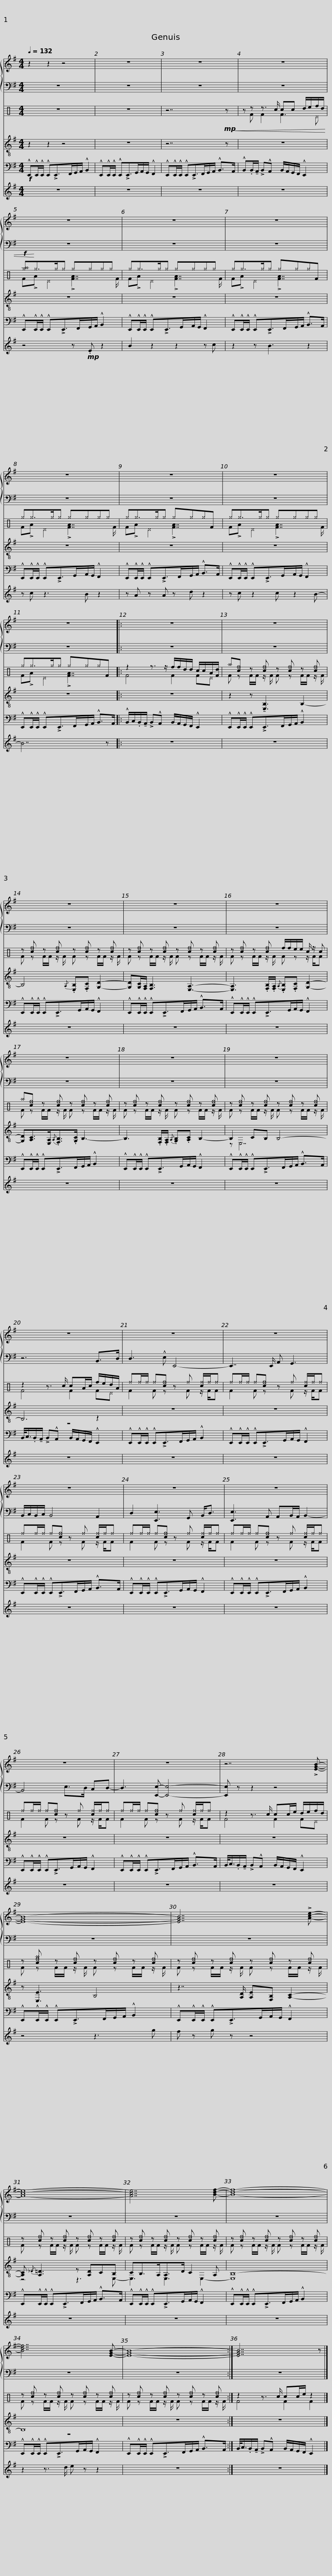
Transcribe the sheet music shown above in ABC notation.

X:1
%%score { 1 | 2 } ( 3 4 ) ( 5 6 ) 7 8
L:1/8
Q:1/4=132
M:4/4
I:linebreak $
K:G
V:1 treble
V:2 bass
V:3 perc
K:none
V:4 perc
K:none
V:5 treble-8
V:6 treble-8
V:7 bass transpose=-12
V:8 treble
V:1
 z2 z2 z4 | z8 | z8 |$ z8 | z8 | %5
 z8 |$ z8 | z8 | z8 |$ z8 | %10
 z8 |: z8 |$ z8 | z8 |$ z8 | %15
 z8 |$ z8 | z8 |$ z8 | z8 |$ %20
 z8 | z8 | z8 |$ z8 | z8 | %25
 z8 |$ z8 | z7 !>![EGB]- |$ [EGB]8- | [EGB]7 !>![Ace]- |$ %30
 [Ace]8- | [Ace]7 [Bdf]- |$ [Bdf]8- | [Bdf]7 [EGB]- |$ [EGB]8- :| %35
 [EGB]7 z |] %36
V:2
 z8 | z8 | z8 |$ z8 | z8 | %5
 z8 |$ z8 | z8 | z8 |$ z8 | %10
 z8 |: z8 |$ z8 | z8 |$ z8 | %15
 z8 |$ z8 | z8 |$ z8 | z6 B,,>D, |$ %20
 D,3 !^!E, E,,4- | E,,7/2 E,,/ A,, G,,3 | B,,/C,/B,,/C,/ B,,4 A,,2 |$ D,2 [E,,E,]3 G,, B,,<D, | [E,,E,]3 A,, A,,B,,/A,,/ B,,2- | %25
 B,,4 E,>D, C,D,- |$ D,3 [E,,E,]- [E,,E,]4- | [E,,E,] z z2 z4 |$ z8 | z8 |$ %30
 z8 | z8 |$ z8 | z8 |$ z8 :| %35
 z8 |] %36
V:3
[K:C] z8 | z8 | z7!mp!!<(! z |$ z z z3/2 c/ cc d/e/f/d/ |!f! [^g^a]!<)!^g>^g^g ^g^g^g^g | %5
 ^g^g>^g^g ^g^g^g^g |$ ^g^g>^g^g ^g^g^gF | ^g^g>^g^g ^g^g^g^g | ^g^g>^g^g ^g^g^gF |$ ^g^g>^g^g ^g^g^g^g | %10
 ^g^g>^g^g ^g^g^gF |: z2 z3/2 z/ f/f/d/d/ c/c/A/[Fd]/ |$ ^a[c_f] z [c_f] z [c_f] z [c_f] | z [c_f] z [c_f] z [c_f] z [c_f] |$ z [c_f] z [c_f] z [c_f] z [c_f] | %15
 z [c_f] z [c_f] f/f/e/e/ c/ z/ c |$ ^a[c_f] z [c_f] z [c_f] z [c_f] | z [c_f] z [c_f] z [c_f] z [c_f] |$ z [c_f] z [c_f] z [c_f] z [c_f] | z2 z3/2 c/ cA/c/ f/e/d/A/ |$ %20
 ^f^f/^f/ ^f[c_f] z ^f [c^f]/^f/^f | ^f^f/^f/ ^f[c_f] z ^f [c^f]/^f/^f | ^f^f/^f/ ^f[c_f] z ^f [c^f]/^f/^f |$ ^f^f/^f/ ^f[c_f] z ^f [c^f]/^f/^f | ^f^f/^f/ ^f[c_f] z ^f [c^f]/^f/^f | %25
 ^f^f/^f/ ^f[c_f] z ^f [c^f]/^f/^f |$ ^f^f/^f/ ^f[c_f] z ^f [c^f]/^f/^f | z2 z3/2 c/ cc/e/ d/e/f/d/ |$ z [c_f^a] z [c_f] z [c_f] z [c_f] | z [c_f] z [c_f] z [c_f] z [c_f] |$ %30
 z [c_f] z [c_f] z [c_f] z [c_f] | z [c_f] z [c_f] z [c_f] z [c_f] |$ z [c_f] z [c_f] z [c_f] z [c_f] | z [c_f] z [c_f] z [c_f] z [c_f] |$ z [c_f] z [c_f] z [c_f] z [c_f] :| %35
 z2 z3/2 c/ cc/e/ z2 |] %36
V:4
[K:C] x8 | x8 | x8 |$ z F F2 F3 ^D | F!>!A ^D2 !>![FA]7/2 F/ | %5
 F!>!A ^D2 !>![FA]7/2 F/ |$ F!>!A ^D2 !>![FA]7/2 x/ | F!>!A ^D2 !>![FA]7/2 F/ | F!>!A ^D2 !>![FA]7/2 x/ |$ F!>!A ^D2 !>![FA]7/2 F/ | %10
 F!>!A ^D2 !>![FA]7/2 x/ |: F4 F2 F^D |$ F z F/F/ z/ F/ F z F/F/ z/ F/ | F z F/F/ z/ F/ F z F/F/ z/ F/ |$ F z F/F/ z/ F/ F z F/F/ z/ F/ | %15
 F z F/F/ z/ F/ F z z/ F/F |$ F z F/F/ z/ F/ F z F/F/ z/ F/ | F z F/F/ z/ F/ F z F/F/ z/ F/ |$ F z F/F/ z/ F/ F z F/F/ z/ F/ | F4 F2 F^D |$ %20
 F2 F z z F z/ F/F | F2 F z z F z/ F/F | F2 F z z F z/ F/F |$ F2 F z z F z/ F/F | F2 F z z F z/ F/F | %25
 F2 F z z F z/ F/F |$ F2 F z z F z/ F/F | F4 F2 F^D |$ F z F/F/ z/ F/ F z F/F/ z/ F/ | F z F/F/ z/ F/ F z F/F/ z/ F/ |$ %30
 F z F/F/ z/ F/ F z F/F/ z/ F/ | F z F/F/ z/ F/ F z F/F/ z/ F/ |$ F z F/F/ z/ F/ F z F/F/ z/ F/ | F z F/F/ z/ F/ F z F/F/ z/ F/ |$ F z F/F/ z/ F/ F z F/F/ z/ F/ :| %35
 F4 F2 F2 |] %36
V:5
 z2 z2 z4 | z8 | z7 z |$ z8 | z8 | %5
 z8 |$ z8 | z8 | z8 |$ z8 | %10
 z8 |: z8 |$ z2 z !tenuto![E,B,]3 B,2- | B,4{/A,} .[E,B,].[F,C] [G,D]2- |$ [G,D][G,C]/[F,A,]/ [F,B,]3 [E,A,]3- | %15
 [E,A,]3 .[F,B,]/.[F,A,]/{/A,} .[E,B,].[F,C] [G,D]2- |$ [G,D][A,C]>[E,A,]{/A,}.[F,B,]>.[G,C] B,3- | B,3 .[F,B,]/.[F,A,]/{/A,} .[G,B,].[A,C] B,2- |$ B,2 CB, B,4- | B,6 z2 |$ %20
 z8 | z8 | z8 |$ z8 | z8 | %25
 z8 |$ z8 | z8 |$ z [E,E]3 B,4 | z7/2 [A,D]/ [A,E][F,B,] [A,C]2- |$ %30
 [A,C]{/_D} [A,=D]3 z [A,D]CB, | CB,>A,A,>D C2 A, |$ B,8- | B,8 |$ z8 :| %35
 z8 |] %36
V:6
 x8 | x8 | x8 |$ x8 | x8 | %5
 x8 |$ x8 | x8 | x8 |$ x8 | %10
 x8 |: x8 |$ x8 | x8 |$ x8 | %15
 x8 |$ x8 | x8 |$ z E,7 | z8 |$ %20
 z8 | x8 | x8 |$ x8 | x8 | %25
 x8 |$ x8 | x8 |$ x8 | x8 |$ %30
 z4 z3 E,- | E,3 E,3 E,2- |$ E,8 | z8 |$ z8 :| %35
 x8 |] %36
V:7
!f! !^!E,,!^!E,,/!^!E,,/ !^!E,,!>!E,,>F,,G,,/A,,/ !^!B,,2 | !^!E,,!^!E,,/!^!E,,/ !^!E,,!>!E,,>G,,A,,/G,,/ !^!F,,2 | !^!E,,!^!E,,/!^!E,,/ !^!E,,!>!E,,>F,,G,,/A,,/ !^!B,,>A,, |$ !^!B,,.B,,/!tenuto!A,,/ !>!B,,!^!A,, B,,/A,,/G,,/F,,/ !^!E,,2 | !^!E,,!^!E,,/!^!E,,/ !^!E,,!>!E,,>F,,G,,/A,,/ !^!B,,2 | %5
 !^!E,,!^!E,,/!^!E,,/ !^!E,,!>!E,,>G,,A,,/G,,/ !^!F,,2 |$ !^!E,,!^!E,,/!^!E,,/ !^!E,,!>!E,,>F,,G,,/A,,/ !^!B,,>A,, | !^!E,,!^!E,,/!^!E,,/ !^!E,,!>!E,,>G,,A,,/G,,/ !^!F,,2 | !^!E,,!^!E,,/!^!E,,/ !^!E,,!>!E,,>F,,G,,/A,,/ !^!B,,>A,, |$ !^!E,,!^!E,,/!^!E,,/ !^!E,,!>!E,,>G,,A,,/G,,/ !^!F,,2 | %10
 !^!E,,!^!E,,/!^!E,,/ !^!E,,!>!E,,>F,,G,,/A,,/ !^!B,,>A,, |: !^!B,,/C,/.B,,/!tenuto!A,,/ !>!B,,!^!A,, B,,/A,,/G,,/F,,/ !^!E,,2 |$ !^!E,,!^!E,,/!^!E,,/ !^!E,,!>!E,,>F,,G,,/A,,/ !^!B,,2 | !^!E,,!^!E,,/!^!E,,/ !^!E,,!>!E,,>G,,A,,/G,,/ !^!F,,2 |$ !^!E,,!^!E,,/!^!E,,/ !^!E,,!>!E,,>F,,G,,/A,,/ !^!B,,>A,, | %15
 !^!E,,!^!E,,/!^!E,,/ !^!E,,!>!E,,>G,,A,,/G,,/ !^!F,,2 |$ !^!E,,!^!E,,/!^!E,,/ !^!E,,!>!E,,>F,,G,,/A,,/ !^!B,,2 | !^!E,,!^!E,,/!^!E,,/ !^!E,,!>!E,,>G,,A,,/G,,/ !^!F,,2 |$ !^!E,,!^!E,,/!^!E,,/ !^!E,,!>!E,,>F,,G,,/A,,/ !^!B,,>A,, | B,,/<C,/.B,,/!tenuto!A,,/ !>!B,,!^!A,, B,,/A,,/G,,/F,,/ !^!E,,2 |$ %20
 !^!E,,!^!E,,/!^!E,,/ !^!E,,!>!E,,>F,,G,,/A,,/ !^!B,,2 | !^!E,,!^!E,,/!^!E,,/ !^!E,,!>!E,,>G,,A,,/G,,/ !^!F,,2 | !^!E,,!^!E,,/!^!E,,/ !^!E,,!>!E,,>F,,G,,/A,,/ !^!B,,>A,, |$ !^!E,,!^!E,,/!^!E,,/ !^!E,,!>!E,,>G,,A,,/G,,/ !^!F,,2 | !^!E,,!^!E,,/!^!E,,/ !^!E,,!>!E,,>F,,G,,/A,,/ !^!B,,2 | %25
 !^!E,,!^!E,,/!^!E,,/ !^!E,,!>!E,,>G,,A,,/G,,/ !^!F,,2 |$ !^!E,,!^!E,,/!^!E,,/ !^!E,,!>!E,,>F,,G,,/A,,/ !^!B,,>A,, | B,,/<C,/.B,,/!tenuto!A,,/ !>!B,,!^!A,, B,,/A,,/G,,/F,,/ !^!E,,2 |$ !^!E,,!^!E,,/!^!E,,/ !^!E,,!>!E,,>F,,G,,/A,,/ !^!B,,2 | !^!E,,!^!E,,/!^!E,,/ !^!E,,!>!E,,>G,,A,,/G,,/ !^!F,,2 |$ %30
 !^!E,,!^!E,,/!^!E,,/ !^!E,,!>!E,,>F,,G,,/A,,/ !^!B,,>A,, | !^!E,,!^!E,,/!^!E,,/ !^!E,,!>!E,,>G,,A,,/G,,/ !^!F,,2 |$ !^!E,,!^!E,,/!^!E,,/ !^!E,,!>!E,,>F,,G,,/A,,/ !^!B,,2 | !^!E,,!^!E,,/!^!E,,/ !^!E,,!>!E,,>G,,A,,/G,,/ !^!F,,2 |$ !^!E,,!^!E,,/!^!E,,/ !^!E,,!>!E,,>F,,G,,/A,,/ !^!B,,>A,, :| %35
 B,,/<C,/.B,,/!tenuto!A,,/ !>!B,,!^!A,, B,,/A,,/G,,/F,,/ !^!E,,2 |] %36
V:8
 z8 | z8 | z8 |$ z8 | z4 z!mp! .E z2 | %5
 B2 z2 z2 z c |$ z2 z B3 z2 | z c z3 B z2 | z A z A z d z2 |$ z c z2 c z2 B- | %10
 B7 z |: z8 |$ z8 | z8 |$ z8 | %15
 z8 |$ z8 | z8 |$ z8 | z8 |$ %20
 z8 | z8 | z8 |$ z8 | z8 | %25
 z8 |$ z8 | z8 |$ z4 z3 g | f z g z z4 |$ %30
 z8 | z8 |$ z8 | z2 z3/2 d/ e z z2 |$ z8 :| %35
 z8 |] %36
